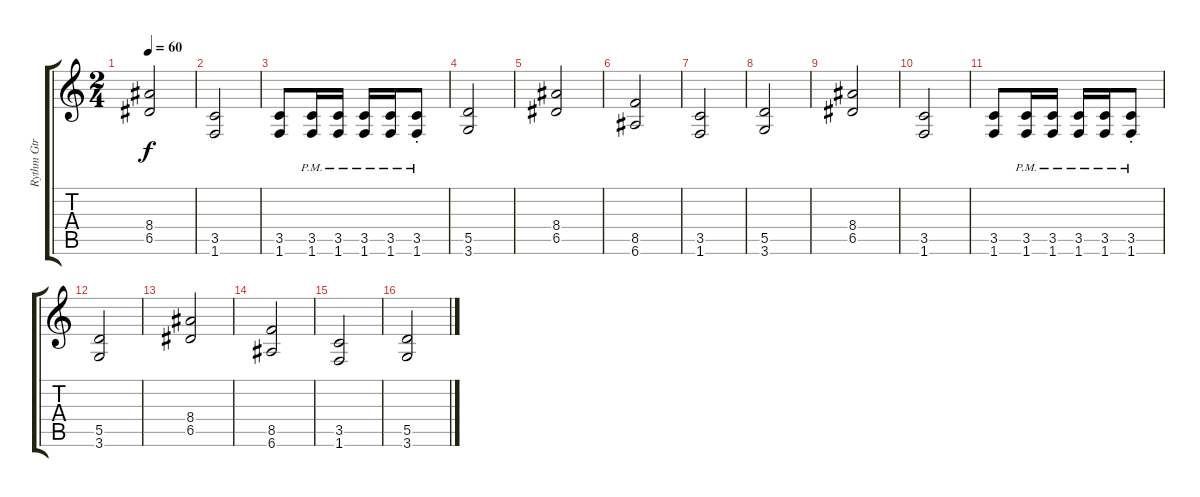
\track ("Rythm Gtr" "Rythm Gtr") {instrument distortionguitar}
\staff {score tabs}
\tuning (E4 B3 G3 D3 A2 E2) {hide}
\ts (2 4)
\tempo 60
\clef g2
\ks c
(8.4 6.5).2{dy f} |
(3.5 1.6).2 |
(3.5 1.6).8 (3.5{pm} 1.6{pm}).16 (3.5{pm} 1.6{pm}).16 (3.5{pm} 1.6{pm}).16 (3.5{pm} 1.6{pm}).16 (3.5{pm st} 1.6{pm st}).8 |
(5.5 3.6).2 |
(8.4 6.5).2 |
(8.5 6.6).2 |
(3.5 1.6).2 |
(5.5 3.6).2 |
(8.4 6.5).2 |
(3.5 1.6).2 |
(3.5 1.6).8 (3.5{pm} 1.6{pm}).16 (3.5{pm} 1.6{pm}).16 (3.5{pm} 1.6{pm}).16 (3.5{pm} 1.6{pm}).16 (3.5{pm st} 1.6{pm st}).8 |
(5.5 3.6).2 |
(8.4 6.5).2 |
(8.5 6.6).2 |
(3.5 1.6).2 |
(5.5 3.6).2
